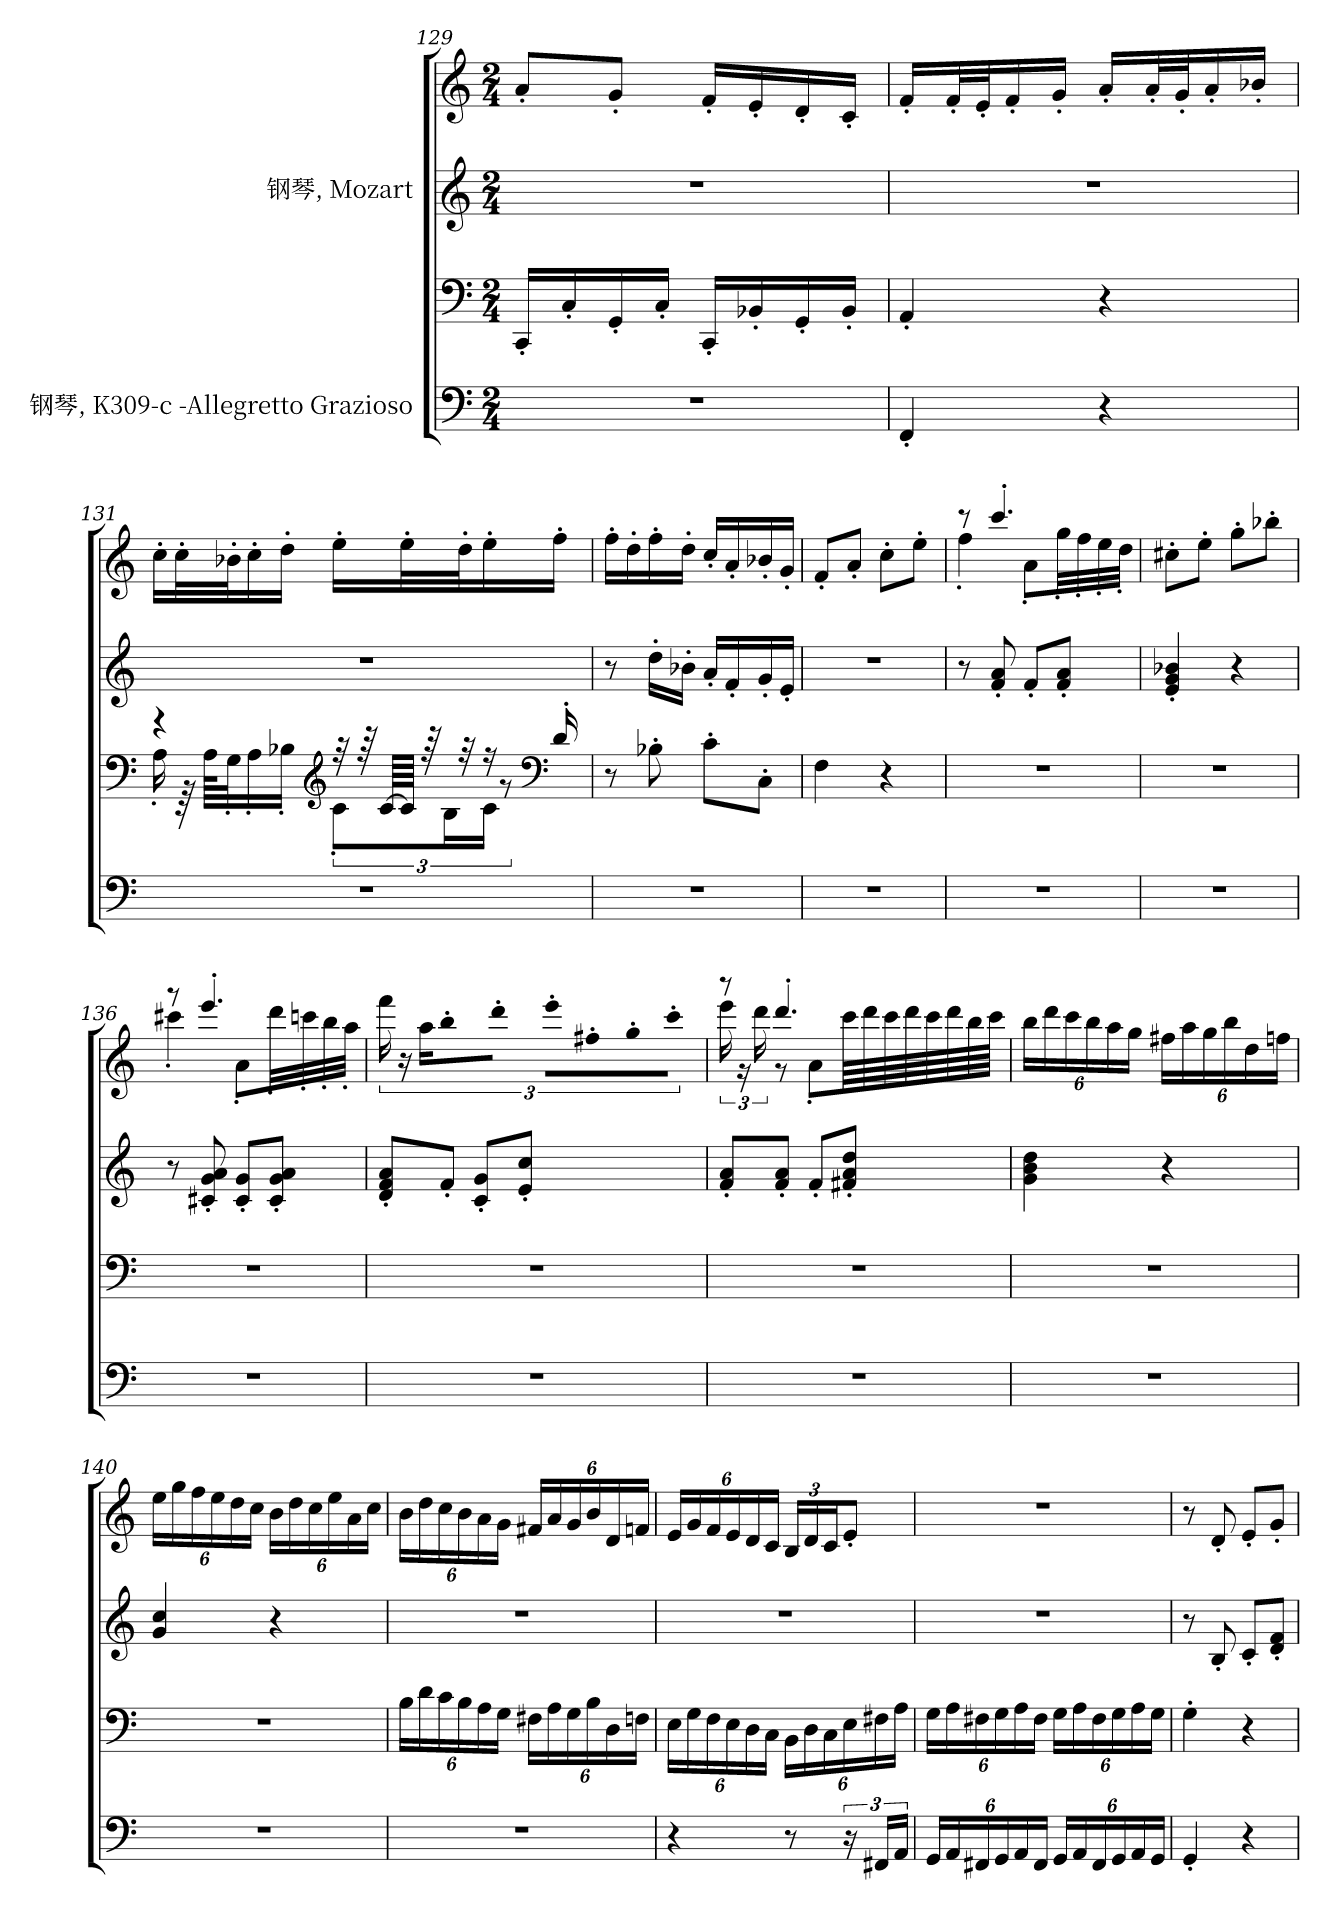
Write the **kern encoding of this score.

**kern	**kern	**kern	**kern
*part2	*part2	*part1	*part1
*staff4	*staff3	*staff2	*staff1
*I"钢琴, K309-c -Allegretto Grazioso	*	*I"钢琴, Mozart	*
*clefF4	*clefF4	*clefG2	*clefG2
*k[]	*k[]	*k[]	*k[]
*M2/4	*M2/4	*M2/4	*M2/4
=129	=129	=129	=129
2r	16CC'/LL	2r	8a'/L
.	16C'/	.	.
.	16GG'/	.	8g'/J
.	16C'/JJ	.	.
.	16CC'/LL	.	16f'/LL
.	16BB-X'/	.	16e'/
.	16GG'/	.	16d'/
.	16BB-'/JJ	.	16c'/JJ
!!LO:LB:g=z
=130	=130	=130	=130
4FF'/	4AA'/	2r	16f'/LL
.	.	.	32f'/L
.	.	.	32e'/J
.	.	.	16f'/
.	.	.	16g'/JJ
4r	4r	.	16a'/LL
.	.	.	32a'/L
.	.	.	32g'/J
.	.	.	16a'/
.	.	.	16b-X'/JJ
=131	=131	=131	=131
*	*^	*	*
2r	4r	16A'\	2r	16cc'\LL
.	.	64r	.	32cc'\L
.	.	64A\KLLL	.	.
.	.	32G'\J	.	32b-X'\J
.	.	16A'\	.	16cc'\
.	.	16B-X'\JJ	.	16dd'\JJ
*	*clefG2	*	*	*
.	32r	12c'\L	.	16ee'\LL
.	64r	.	.	.
.	[64c/LLLL	.	.	.
.	64c/JJJJ]	.	.	32ee'\L
.	64r	.	.	.
.	.	24B-\L	.	.
.	32r	.	.	32dd'\J
.	16r	24c\JJ	.	16ee'\
.	.	12r	.	.
*	*clefF4	*	*	*
.	16d'/	.	.	16ff'\JJ
*	*v	*v	*	*
=132	=132	=132	=132
2r	8r	8r	16ff'\LL
.	.	.	16dd'\
.	8B-X'\	16dd'\LL	16ff'\
.	.	16b-X'\JJ	16dd'\JJ
.	8c'\L	16a'/LL	16cc'/LL
.	.	16f'/	16a'/
.	8C'\J	16g'/	16b-X'/
.	.	16e'/JJ	16g'/JJ
!!LO:LB:g=z
=133	=133	=133	=133
2r	4F\	2r	8f'/L
.	.	.	8a'/J
.	4r	.	8cc'\L
.	.	.	8ee'\J
=134	=134	=134	=134
*	*	*	*^
2r	2r	8r	8r	4ff'\
.	.	8f/' 8a/'	4.ccc'/	.
.	.	8f'/L	.	8a'\L
.	.	8f/' 8a/'J	.	32gg'\LL
.	.	.	.	32ff'\
.	.	.	.	32ee'\
.	.	.	.	32dd'\JJJ
*	*	*	*v	*v
=135	=135	=135	=135
2r	2r	4e/' 4g/' 4b-X/'	8cc#X'\L
.	.	.	8ee'\J
.	.	4r	8gg'\L
.	.	.	8bb-X'\J
=136	=136	=136	=136
*	*	*	*^
2r	2r	8r	8r	4ccc#X'\
.	.	8c#X/' 8g/' 8a/'	4.eee'/	.
.	.	8c#/' 8g/'L	.	8a'\L
.	.	8c#/' 8g/' 8a/'J	.	32ddd'\LL
.	.	.	.	32cccn'\
.	.	.	.	32bb'\
.	.	.	.	32aa'\JJJ
*	*	*	*v	*v
=137	=137	=137	=137
2r	2r	8d/' 8f/' 8a/'L	24fff\
.	.	.	24r
.	.	.	24aa\LL
.	.	8f'/J	16bb'\
.	.	.	16ddd'\JJ
.	.	8c/' 8g/'L	16eee'\LL
.	.	.	16ff#X'\
.	.	8e/' 8cc/'J	16gg'\
.	.	.	16ccc'\JJ
!!LO:PB:g=z
=138	=138	=138	=138
*	*	*	*^
2r	2r	8f/' 8a/'L	8r	24eee\
.	.	.	.	24r
.	.	.	.	24ddd\
.	.	8f/' 8a/'J	4.ddd'/	8r
.	.	8f'/L	.	8a'\L
.	.	8f#X/' 8a/' 8dd/'J	.	64ccc\LLL
.	.	.	.	64ddd\
.	.	.	.	64ccc\
.	.	.	.	64ddd\
.	.	.	.	64ccc\
.	.	.	.	64ddd\
.	.	.	.	64bb\
.	.	.	.	64ccc\JJJJ
*	*	*	*v	*v
=139	=139	=139	=139
*	*	*	*Xbrackettup
2r	2r	4g\ 4b\ 4dd\	24bb\LL
.	.	.	24ddd\
.	.	.	24ccc\
.	.	.	24bb\
.	.	.	24aa\
.	.	.	24gg\JJ
.	.	4r	24ff#X\LL
.	.	.	24aa\
.	.	.	24gg\
.	.	.	24bb\
.	.	.	24dd\
.	.	.	24ffn\JJ
!!LO:LB:g=z
=140	=140	=140	=140
2r	2r	4g/ 4cc/	24ee\LL
.	.	.	24gg\
.	.	.	24ff\
.	.	.	24ee\
.	.	.	24dd\
.	.	.	24cc\JJ
.	.	4r	24b\LL
.	.	.	24dd\
.	.	.	24cc\
.	.	.	24ee\
.	.	.	24a\
.	.	.	24cc\JJ
=141	=141	=141	=141
*	*Xbrackettup	*	*
2r	24B\LL	2r	24b\LL
.	24d\	.	24dd\
.	24c\	.	24cc\
.	24B\	.	24b\
.	24A\	.	24a\
.	24G\JJ	.	24g\JJ
.	24F#X\LL	.	24f#X/LL
.	24A\	.	24a/
.	24G\	.	24g/
.	24B\	.	24b/
.	24D\	.	24d/
.	24Fn\JJ	.	24fn/JJ
=142	=142	=142	=142
4r	24E\LL	2r	24e/LL
.	24G\	.	24g/
.	24F\	.	24f/
.	24E\	.	24e/
.	24D\	.	24d/
.	24C\JJ	.	24c/JJ
8r	24BB\LL	.	24B/LL
.	24D\	.	24d/
.	24C\	.	24c/J
24r	24E\	.	8e'/J
24FF#X/LL	24F#X\	.	.
24AA/JJ	24A\JJ	.	.
!!LO:LB:g=z
=143	=143	=143	=143
*Xbrackettup	*	*	*
24GG/LL	24G\LL	2r	2r
24AA/	24A\	.	.
24FF#X/	24F#X\	.	.
24GG/	24G\	.	.
24AA/	24A\	.	.
24FF#/JJ	24F#\JJ	.	.
24GG/LL	24G\LL	.	.
24AA/	24A\	.	.
24FF#/	24F#\	.	.
24GG/	24G\	.	.
24AA/	24A\	.	.
24GG/JJ	24G\JJ	.	.
=144	=144	=144	=144
4GG'/	4G'\	8r	8r
.	.	8B'/	8d'/
4r	4r	8c'/L	8e'/L
.	.	8d/' 8f/'J	8g'/J
=	=	=	=
*-	*-	*-	*-
